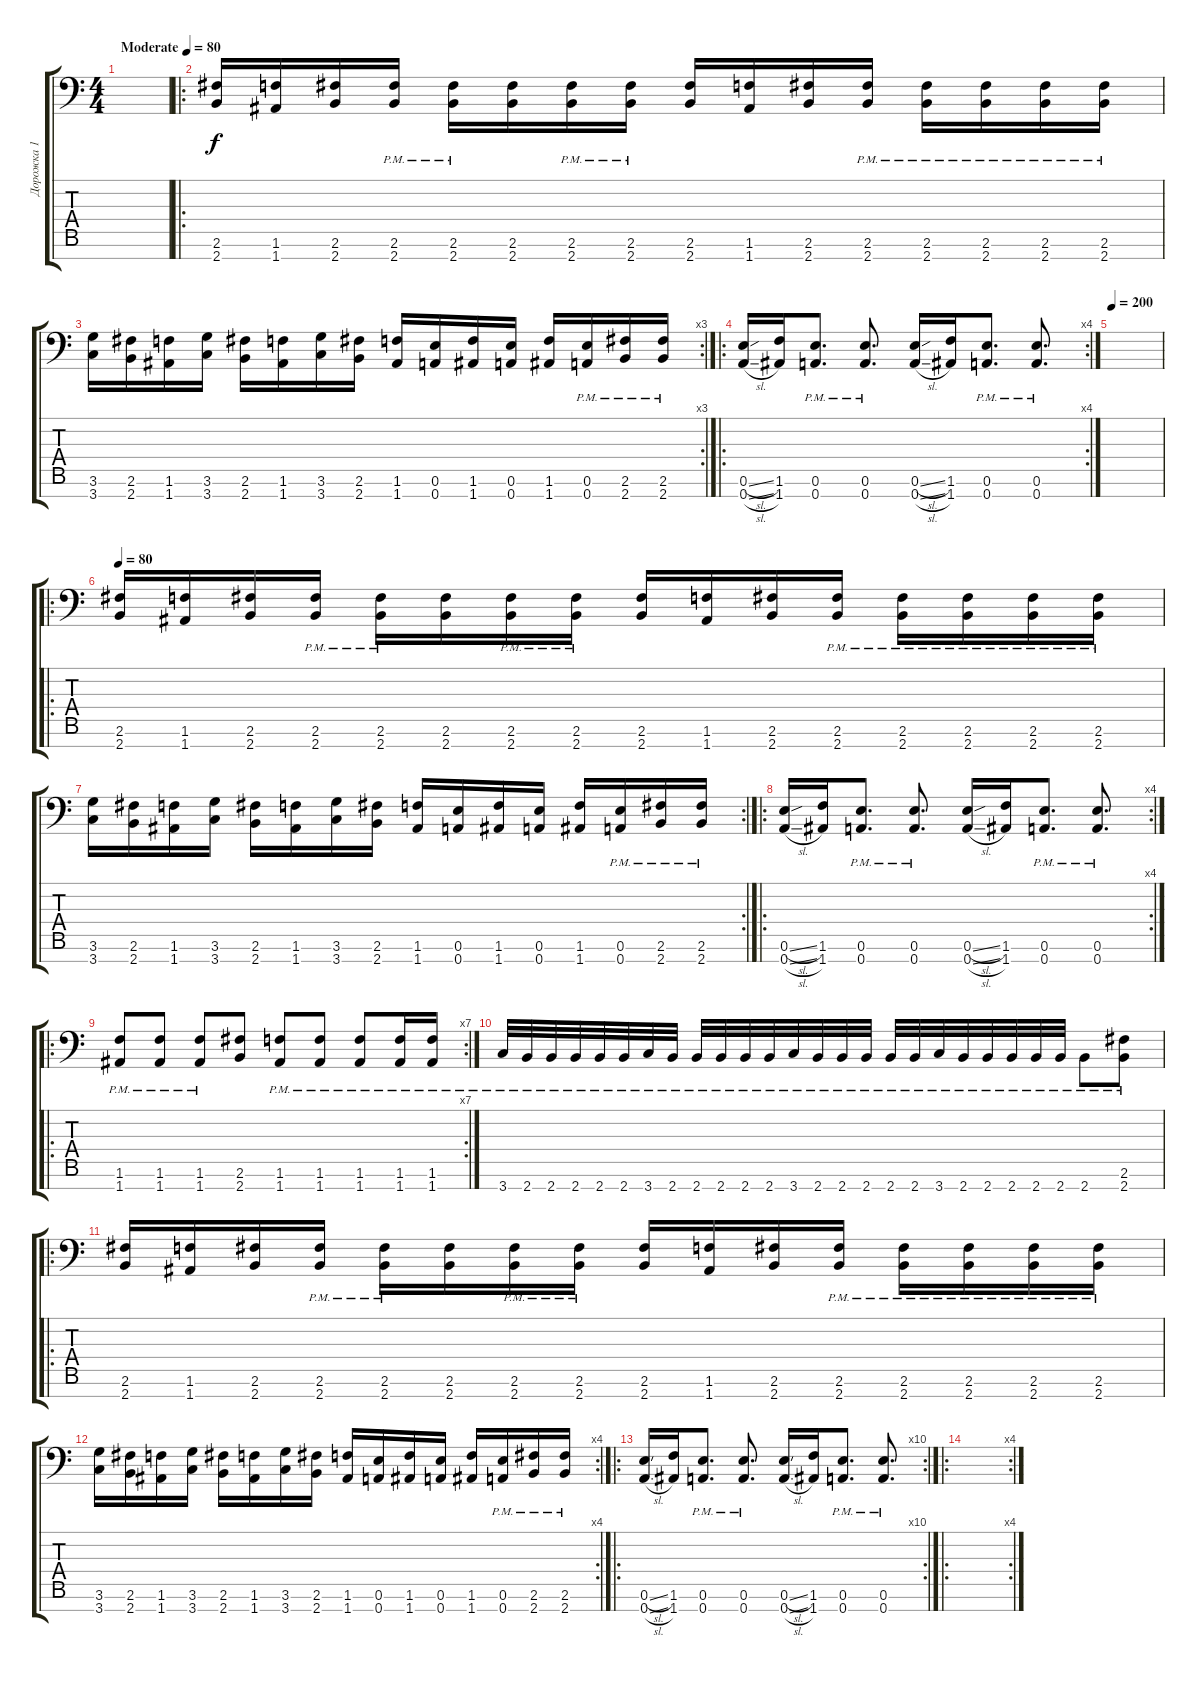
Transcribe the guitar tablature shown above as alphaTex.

\track ("Дорожка 1" "Дорожка 1") {instrument distortionguitar}
\staff {score tabs}
\tuning (E4 B3 G3 D3 A2 E2 A1) {hide}
\ts (4 4)
\tempo (80 "Moderate")
\clef f4
\ks c
|
\ro
(2.6 2.7).16 (1.6 1.7).16 (2.6 2.7).16 (2.6{pm} 2.7{pm}).16 (2.6{pm} 2.7{pm}).16 (2.6 2.7).16 (2.6{pm} 2.7{pm}).16 (2.6{pm} 2.7{pm}).16 (2.6 2.7).16 (1.6 1.7).16 (2.6 2.7).16 (2.6{pm} 2.7{pm}).16 (2.6{pm} 2.7{pm}).16 (2.6{pm} 2.7{pm}).16 (2.6{pm} 2.7{pm}).16 (2.6{pm} 2.7{pm}).16 |
\rc 3
(3.6 3.7).16 (2.6 2.7).16 (1.6 1.7).16 (3.6 3.7).16 (2.6 2.7).16 (1.6 1.7).16 (3.6 3.7).16 (2.6 2.7).16 (1.6 1.7).16 (0.6 0.7).16 (1.6 1.7).16 (0.6 0.7).16 (1.6 1.7).16 (0.6{pm} 0.7{pm}).16 (2.6{pm} 2.7{pm}).16 (2.6{pm} 2.7{pm}).16 |
\ro
\rc 4
(0.6{sl} 0.7{sl}).16 (1.6 1.7).16 (0.6{pm} 0.7{pm}).8{d} (0.6{pm} 0.7{pm}).8{d} (0.6{sl} 0.7{sl}).16 (1.6 1.7).16 (0.6{pm} 0.7{pm}).8{d} (0.6{pm} 0.7{pm}).8{d} |
\tempo 200
|
\ro
\tempo 80
(2.6 2.7).16 (1.6 1.7).16 (2.6 2.7).16 (2.6{pm} 2.7{pm}).16 (2.6{pm} 2.7{pm}).16 (2.6 2.7).16 (2.6{pm} 2.7{pm}).16 (2.6{pm} 2.7{pm}).16 (2.6 2.7).16 (1.6 1.7).16 (2.6 2.7).16 (2.6{pm} 2.7{pm}).16 (2.6{pm} 2.7{pm}).16 (2.6{pm} 2.7{pm}).16 (2.6{pm} 2.7{pm}).16 (2.6{pm} 2.7{pm}).16 |
\rc 2
(3.6 3.7).16 (2.6 2.7).16 (1.6 1.7).16 (3.6 3.7).16 (2.6 2.7).16 (1.6 1.7).16 (3.6 3.7).16 (2.6 2.7).16 (1.6 1.7).16 (0.6 0.7).16 (1.6 1.7).16 (0.6 0.7).16 (1.6 1.7).16 (0.6{pm} 0.7{pm}).16 (2.6{pm} 2.7{pm}).16 (2.6{pm} 2.7{pm}).16 |
\ro
\rc 4
(0.6{sl} 0.7{sl}).16 (1.6 1.7).16 (0.6{pm} 0.7{pm}).8{d} (0.6{pm} 0.7{pm}).8{d} (0.6{sl} 0.7{sl}).16 (1.6 1.7).16 (0.6{pm} 0.7{pm}).8{d} (0.6{pm} 0.7{pm}).8{d} |
\ro
\rc 7
(1.6{pm} 1.7{pm}).8 (1.6{pm} 1.7{pm}).8 (1.6{pm} 1.7{pm}).8 (2.6 2.7).8 (1.6{pm} 1.7{pm}).8 (1.6{pm} 1.7{pm}).8 (1.6{pm} 1.7{pm}).8 (1.6{pm} 1.7{pm}).16 (1.6{pm} 1.7{pm}).16 |
3.7{pm}.32 2.7{pm}.32 2.7{pm}.32 2.7{pm}.32 2.7{pm}.32 2.7{pm}.32 3.7{pm}.32 2.7{pm}.32 2.7{pm}.32 2.7{pm}.32 2.7{pm}.32 2.7{pm}.32 3.7{pm}.32 2.7{pm}.32 2.7{pm}.32 2.7{pm}.32 2.7{pm}.32 2.7{pm}.32 3.7{pm}.32 2.7{pm}.32 2.7{pm}.32 2.7{pm}.32 2.7{pm}.32 2.7{pm}.32 2.7{pm}.8 (2.6{pm} 2.7{pm}).8 |
\ro
(2.6 2.7).16 (1.6 1.7).16 (2.6 2.7).16 (2.6{pm} 2.7{pm}).16 (2.6{pm} 2.7{pm}).16 (2.6 2.7).16 (2.6{pm} 2.7{pm}).16 (2.6{pm} 2.7{pm}).16 (2.6 2.7).16 (1.6 1.7).16 (2.6 2.7).16 (2.6{pm} 2.7{pm}).16 (2.6{pm} 2.7{pm}).16 (2.6{pm} 2.7{pm}).16 (2.6{pm} 2.7{pm}).16 (2.6{pm} 2.7{pm}).16 |
\rc 4
(3.6 3.7).16 (2.6 2.7).16 (1.6 1.7).16 (3.6 3.7).16 (2.6 2.7).16 (1.6 1.7).16 (3.6 3.7).16 (2.6 2.7).16 (1.6 1.7).16 (0.6 0.7).16 (1.6 1.7).16 (0.6 0.7).16 (1.6 1.7).16 (0.6{pm} 0.7{pm}).16 (2.6{pm} 2.7{pm}).16 (2.6{pm} 2.7{pm}).16 |
\ro
\rc 10
(0.6{sl} 0.7{sl}).16 (1.6 1.7).16 (0.6{pm} 0.7{pm}).8{d} (0.6{pm} 0.7{pm}).8{d} (0.6{sl} 0.7{sl}).16 (1.6 1.7).16 (0.6{pm} 0.7{pm}).8{d} (0.6{pm} 0.7{pm}).8{d} |
\ro
\rc 4
